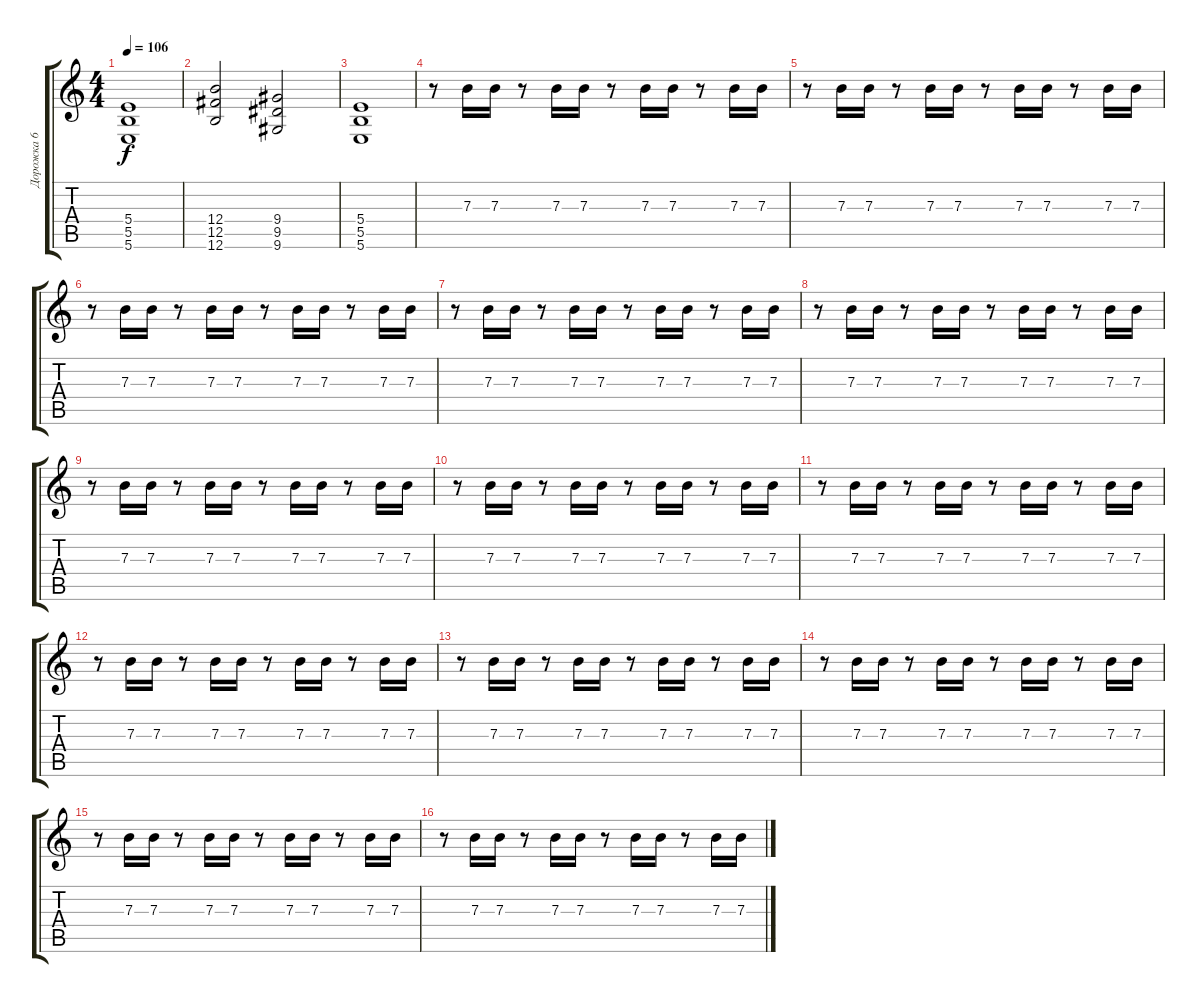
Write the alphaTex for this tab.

\track ("Дорожка 6" "Дорожка 6") {instrument acousticguitarsteel}
\staff {score tabs}
\tuning (Db4 Ab3 E3 B2 Gb2 B1) {hide}
\ts (4 4)
\tempo 106
\clef g2
\ks c
(5.4 5.5 5.6).1{dy f} |
(12.4 12.5 12.6).2 (9.4 9.5 9.6).2 |
(5.4 5.5 5.6).1 |
r.8 7.3.16 7.3.16 r.8 7.3.16 7.3.16 r.8 7.3.16 7.3.16 r.8 7.3.16 7.3.16 |
r.8 7.3.16 7.3.16 r.8 7.3.16 7.3.16 r.8 7.3.16 7.3.16 r.8 7.3.16 7.3.16 |
r.8 7.3.16 7.3.16 r.8 7.3.16 7.3.16 r.8 7.3.16 7.3.16 r.8 7.3.16 7.3.16 |
r.8 7.3.16 7.3.16 r.8 7.3.16 7.3.16 r.8 7.3.16 7.3.16 r.8 7.3.16 7.3.16 |
r.8 7.3.16 7.3.16 r.8 7.3.16 7.3.16 r.8 7.3.16 7.3.16 r.8 7.3.16 7.3.16 |
r.8 7.3.16 7.3.16 r.8 7.3.16 7.3.16 r.8 7.3.16 7.3.16 r.8 7.3.16 7.3.16 |
r.8 7.3.16 7.3.16 r.8 7.3.16 7.3.16 r.8 7.3.16 7.3.16 r.8 7.3.16 7.3.16 |
r.8 7.3.16 7.3.16 r.8 7.3.16 7.3.16 r.8 7.3.16 7.3.16 r.8 7.3.16 7.3.16 |
r.8 7.3.16 7.3.16 r.8 7.3.16 7.3.16 r.8 7.3.16 7.3.16 r.8 7.3.16 7.3.16 |
r.8 7.3.16 7.3.16 r.8 7.3.16 7.3.16 r.8 7.3.16 7.3.16 r.8 7.3.16 7.3.16 |
r.8 7.3.16 7.3.16 r.8 7.3.16 7.3.16 r.8 7.3.16 7.3.16 r.8 7.3.16 7.3.16 |
r.8 7.3.16 7.3.16 r.8 7.3.16 7.3.16 r.8 7.3.16 7.3.16 r.8 7.3.16 7.3.16 |
r.8 7.3.16 7.3.16 r.8 7.3.16 7.3.16 r.8 7.3.16 7.3.16 r.8 7.3.16 7.3.16
